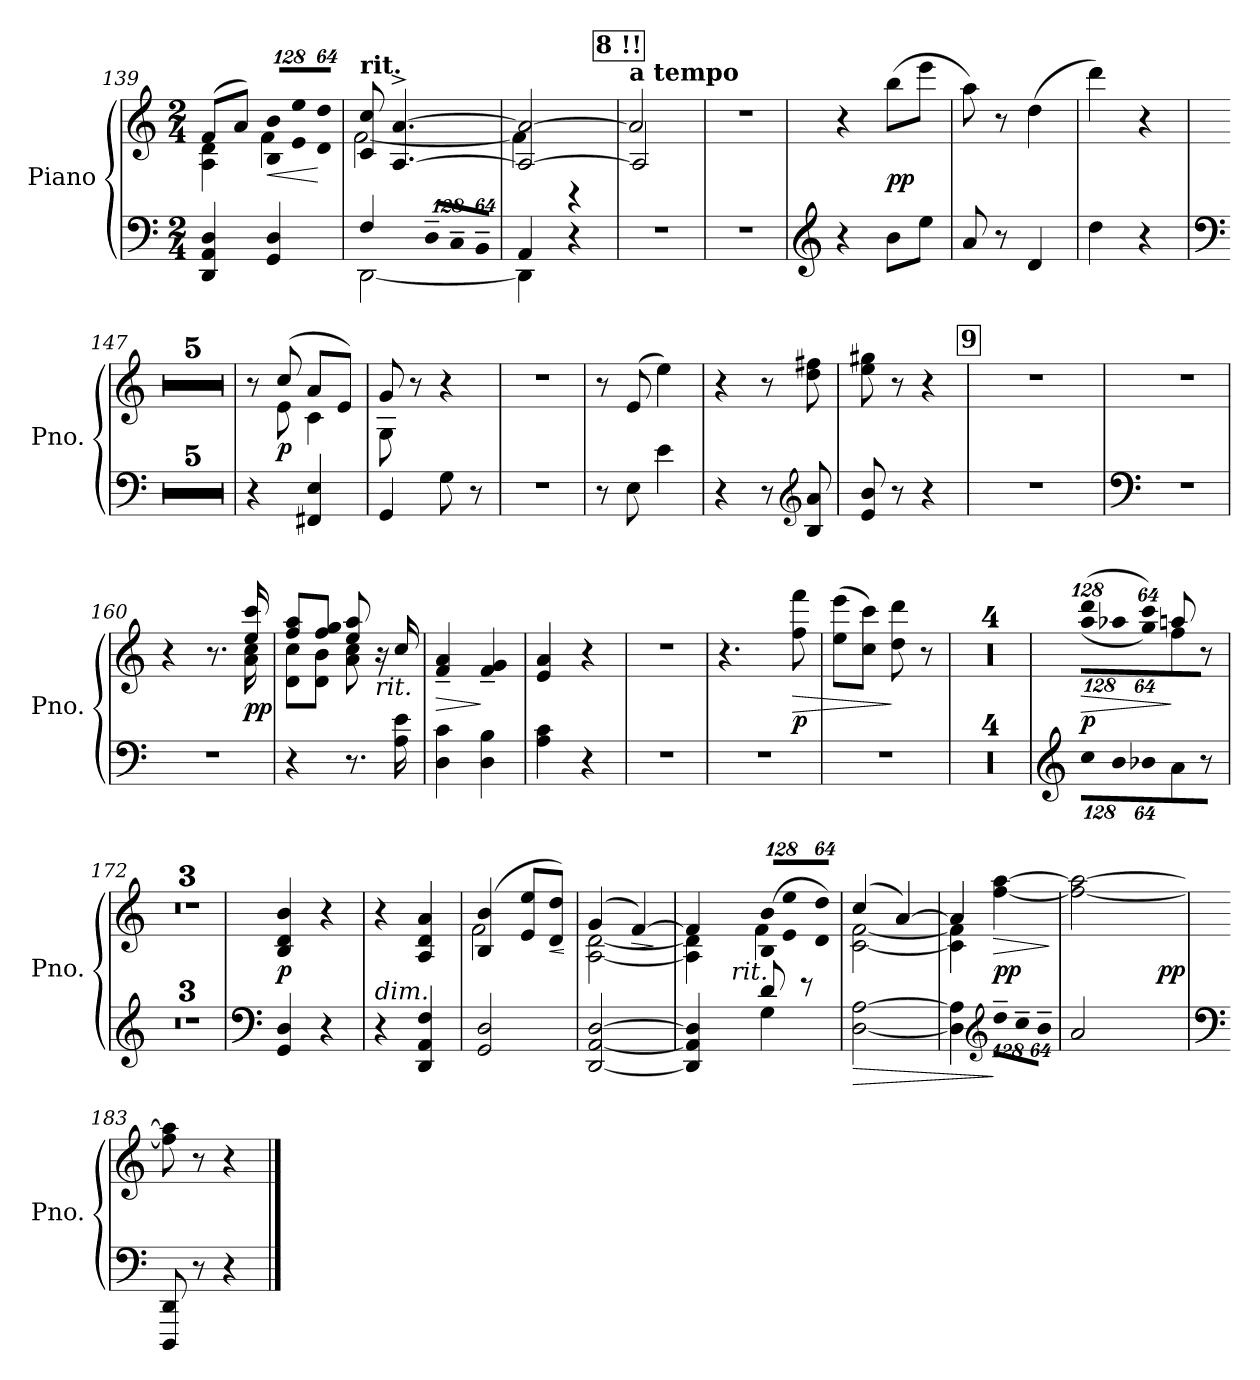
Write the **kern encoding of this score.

**kern	**kern	**dynam
*part1	*part1	*part1
*staff2	*staff1	*staff1/2
*I"Piano	*	*
*I'Pno.	*	*
*clefF4	*clefG2	*
*k[]	*k[]	*
*C:	*C:	*
*M2/4	*M2/4	*
=139	=139	=139
*	*^	*
4DDi/ 4AAi 4Di	(8fi/L	4Ai\ 4di	.
.	8ai/J)	.	.
*	*Xbrackettup	*	*
!	!LO:N:vis=8	!	!LO:HP:b
4GGi/ 4Di	1024%85Bi/ 1024%85biL	4fi\	<
!	!LO:N:vis=8	!	!
.	1024%85ei/ 1024%85eei	.	.
!	!LO:N:vis=8	!	!
.	512%43di/ 512%43ddiJ	.	[
!!LO:LB:g=z	!!
=140	=140	=140	=140
*^	*	*	*
!	!	!LO:TX:a:B:t=rit.	!	!
4Fi/	[2DDi\	8ci/ 8cci	[2fi\	.
.	.	[4.Ai/^ [4.ai^	.	.
*Xbrackettup	*	*	*	*
!LO:N:vis=8	!	!	!	!
1024%85D~i/L	.	.	.	.
!LO:N:vis=8	!	!	!	!
1024%85C~i/	.	.	.	.
!LO:N:vis=8	!	!	!	!
512%43BB~i/J	.	.	.	.
=141	=141	=141	=141	=141
4AAi/	4DDi\]	2Ai/_ 2ai_	4fi\]	.
4r	4ryy	.	4r	.
!!LO:REH:place=s1:B:color=#000000:enc=box:fs=13.9518:t=8	!!
=142	=142	=142	=142	=142
!	!	!LO:TX:a:B:t=a tempo	!	!
!LO:N:vis=1	!	!	!	!
*v	*v	*	*	*
2r	2ai/]	2Ai/]	.
=143	=143	=143	=143
!LO:N:vis=1	!LO:N:vis=1	!	!
*	*v	*v	*
2r	2r	.
=144	=144	=144
*clefG2	*	*
4r	4r	.
8bi\L	(8bbi\L	pp
8eei\J	8eeei\J	.
=145	=145	=145
8ai/	8aai\)	.
8r	8r	.
4di/	(4ddi\	.
=146	=146	=146
4ddi\	4dddi\)	.
4r	4r	.
!!LO:LB:g=z
=147	=147	=147
*clefF4	*	*
2r	2r	.
=148	=148	=148
2r	2r	.
=149	=149	=149
2r	2r	.
=150	=150	=150
2r	2r	.
=151	=151	=151
2r	2r	.
=152	=152	=152
*	*^	*
4r	8r	8ryy	.
.	(8cci/	8ei\	p
4FF#Xi/ 4Ei	8ai/L	4ci\	.
.	8ei/J)	.	.
=153	=153	=153	=153
4GGi/	8gi/	8Gi\	.
.	8r	8ryy	.
8Gi\	4r	4ryy	.
8r	.	.	.
*	*v	*v	*
=154	=154	=154
!LO:N:vis=1	!LO:N:vis=1	!
2r	2r	.
=155	=155	=155
8r	8r	.
8Ei\	(8ei/	.
4ei\	4eei\)	.
=156	=156	=156
4r	4r	.
8r	8r	.
*clefG2	*	*
8Bi/ 8ai	8ddi\ 8ff#Xi	.
=157	=157	=157
8ei/ 8bi	8eei\ 8gg#Xi	.
8r	8r	.
4r	4r	.
!!LO:LB:g=z
!!LO:REH:place=s1:B:color=#000000:enc=box:fs=13.9518:t=9
=158	=158	=158
!LO:N:vis=1	!LO:N:vis=1	!
*	*^	*
2r	2r	32ryy	.
.	.	256.ryy	.
.	.	4ryy	.
.	.	8ryy	.
.	.	16ryy	.
.	.	64ryy	.
.	.	128ryy	.
.	.	512ryy	.
*	*v	*v	*
=159	=159	=159
*clefF4	*	*
*	*^	*
!LO:N:vis=1	!LO:N:vis=1	!	!
*	*v	*v	*
2r	2r	.
=160	=160	=160
!LO:N:vis=1	!	!
*	*^	*
2r	4r	4ryy	.
.	8.r	8.ryy	.
.	16eei/ 16ccci	16ai\ 16cci	pp
=161	=161	=161	=161
4r	8ffi/ 8aaiL	8di\ 8cciL	.
.	8ffi/ 8ggiJ	8di\ 8biJ	.
8.r	8eei/ 8aai	8ai\ 8cci	.
!	!LO:TX:b:i:t=rit.	!	!
.	16r	8ryy	.
16Ai\ 16ei	16cci/	.	.
*	*v	*v	*
=162	=162	=162
!	!	!LO:HP:b
4Di\ 4ci	4fi/~ 4ai~	>
4Di\ 4Bi	4fi/~ 4gi~	]
!!LO:PB:g=z
=163	=163	=163
4Ai\ 4ci	4ei/ 4ai	.
4r	4r	.
=164	=164	=164
!LO:N:vis=1	!LO:N:vis=1	!
2r	2r	.
=165	=165	=165
!	!LO:TX:a:B:t=a tempo	!
!LO:N:vis=1	!	!
*	*^	*
2r	4.r	4ryy	.
.	.	4ryy	.
!	!	!	!LO:HP:b
.	8ffi\ 8fffi	.	> p
*	*v	*v	*
=166	=166	=166
!LO:N:vis=1	!	!
2r	(8eei\ 8eeeiL	.
.	8cci\ 8ccciJ)	.
.	8ddi\ 8dddi	]
.	8r	.
=167	=167	=167
2r	2r	.
=168	=168	=168
2r	2r	.
=169	=169	=169
2r	2r	.
=170	=170	=170
2r	2r	.
=171	=171	=171
*clefG2	*	*
*	*^	*
!LO:N:vis=8	!LO:N:vis=4	!LO:N:vis=8	!LO:HP:b
1024%85cci\L	(512%85dddi/	(1024%85aai\L	> p
!LO:N:vis=8	!	!LO:N:vis=8	!
1024%85bi\	.	1024%85aa-Xi\	.
!LO:N:vis=8	!LO:N:vis=8	!LO:N:vis=8	!
512%43b-Xi\J	512%43ccci/)	512%43ggi\J)	.
8ai/	8aani/	8ffi\	]
8r	8r	8ryy	.
*	*v	*v	*
=172	=172	=172
2r	2r	.
=173	=173	=173
2r	2r	.
=174	=174	=174
2r	2r	.
!!LO:LB:g=z
=175	=175	=175
*clefF4	*	*
4GGi/ 4Di	4Bi/ 4di 4bi	p
4r	4r	.
=176	=176	=176
!LO:TX:a:i:t=dim.	!	!
4r	4r	.
4DDi/ 4AAi 4Fi	4Ai/ 4di 4ai	.
=177	=177	=177
*	*^	*
2GGi/ 2Di	(4Bi/ 4bi	2fi\	.
.	8ei/ 8eeiL	.	.
!	!	!	!LO:HP:b
.	8di/ 8ddiJ)	.	<
*	*v	*v	*
.	.	[
=178	=178	=178
*	*^	*
[2DDi/ [2AAi [2Di	(4gi/	[2Ai\ [2di	.
!	!	!	!LO:HP:b
.	[4fi/)	.	>
*	*v	*v	*
.	.	]
=179	=179	=179
*^	*^	*
*	*	*	*^	*
4DDi/] 4AAi] 4Di]	4ryy	4fi/]	4Ai\] 4di]	16ryy	.
.	.	.	.	32ryy	.
.	.	.	.	64ryy	.
.	.	.	.	128ryy	.
.	.	.	.	1024ryy	.
!	!	!	!	!LO:TX:b:i:t=rit.	!
.	.	.	.	4ryy	.
!	!	!LO:N:vis=8	!	!	!
8di/	4Gi\	(1024%85Bi/ 1024%85biL	4fi\	.	[ [
!	!	!LO:N:vis=8	!	!	!
.	.	1024%85ei/ 1024%85eei	.	.	.
.	.	.	.	8ryy	.
8r	.	.	.	.	.
!	!	!LO:N:vis=8	!	!	!
.	.	512%43di/ 512%43ddiJ)	.	.	.
.	.	.	.	256..ryy	.
=180	=180	=180	=180	=180	=180
!	!	!	!	!	!LO:HP:b=2
*v	*v	*	*	*	*
*	*	*v	*v	*
[2Di\ [2Ai	(4cci/	[2ci\ [2fi	>
.	[4ai/)	.	.
=181	=181	=181	=181
4Di\] 4Ai]	4ai/]	4ci\] 4fi]	.
*clefG2	*	*	*
!LO:N:vis=8	!	!	!LO:HP:b
1024%85dd~i\L	[4ffi\ [4aai	4ryy	> ] pp
!LO:N:vis=8	!	!	!
1024%85cc~i\	.	.	.
!LO:N:vis=8	!	!	!
512%43b~i\J	.	.	.
*	*v	*v	*
.	.	]
=182	=182	=182
*^	*	*
2ai/	4ryy	2ffi\_ 2aai_	.
.	8ryy	.	.
.	32ryy	.	.
.	256ryy	.	.
.	16ryy	.	pp
.	64..ryy	.	.
*v	*v	*	*
=183	=183	=183
*clefF4	*	*
8DDDi/ 8DDi	8ffi\] 8aai]	.
8r	8r	.
4r	4r	.
==	==	==
*-	*-	*-
